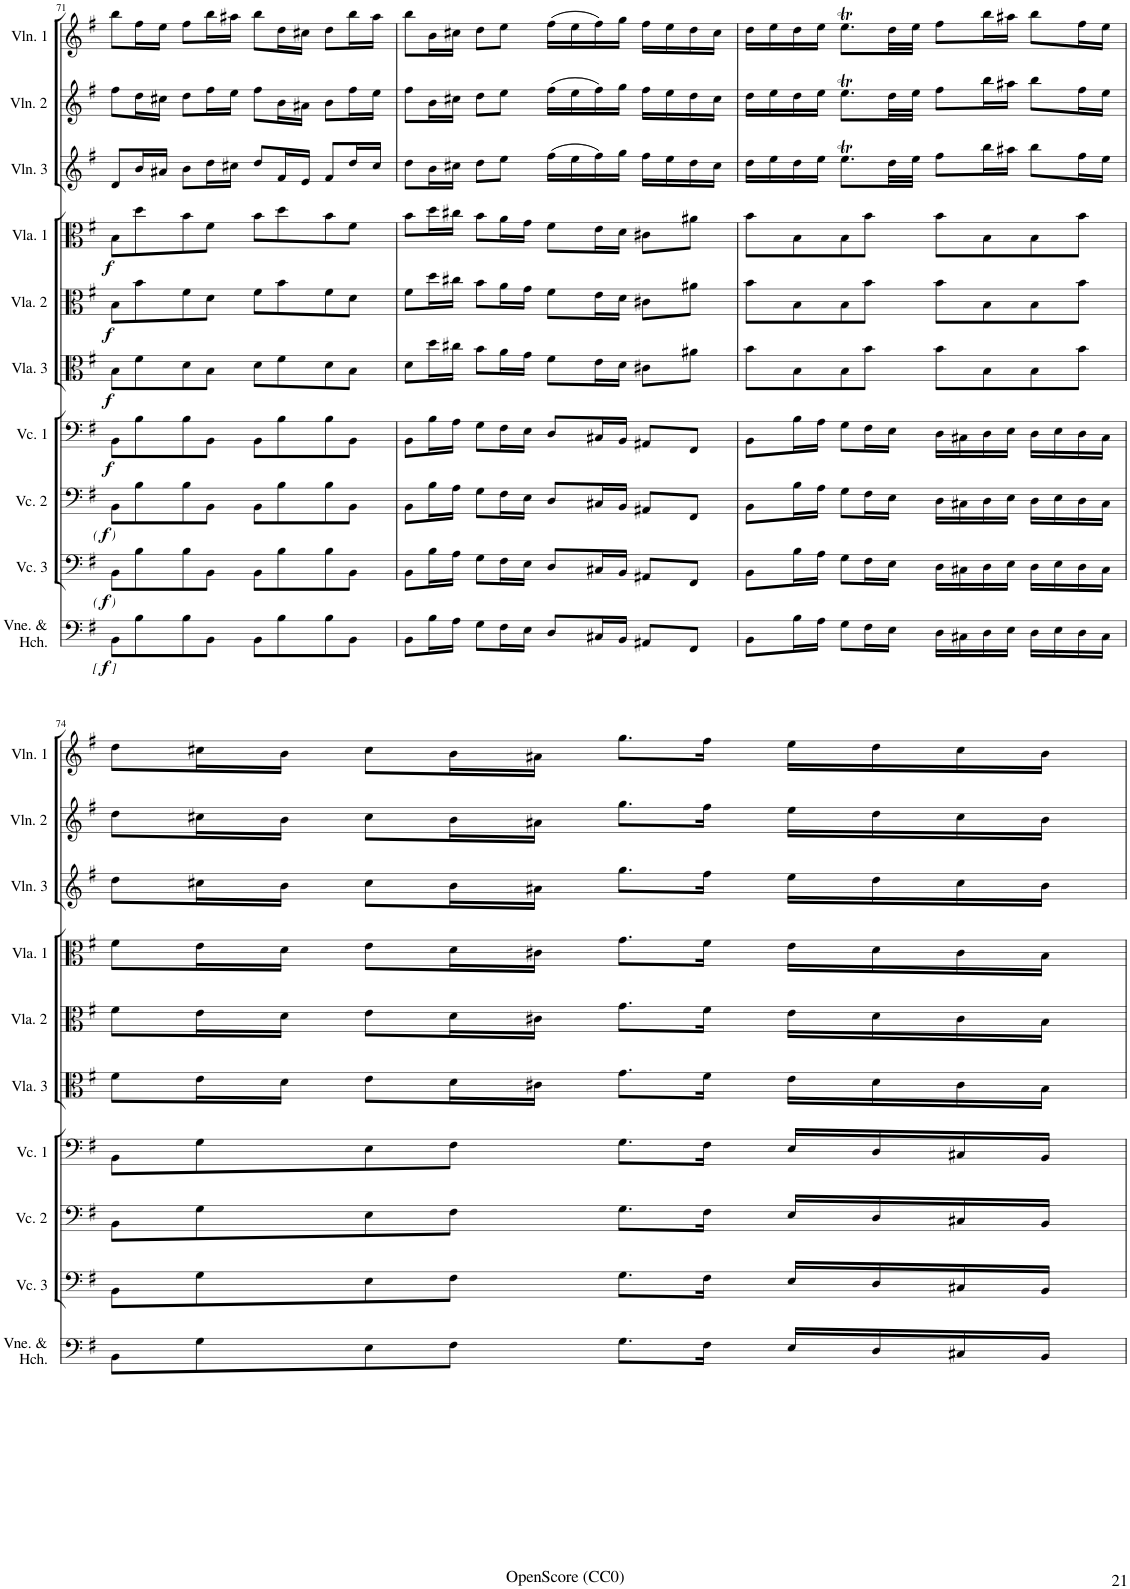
**kern	**dynam	**kern	**dynam	**kern	**dynam	**kern	**dynam	**kern	**dynam	**kern	**dynam	**kern	**dynam	**kern	**kern	**kern
*part10	*part10	*part9	*part9	*part8	*part8	*part7	*part7	*part6	*part6	*part5	*part5	*part4	*part4	*part3	*part2	*part1
*staff10	*staff10	*staff9	*staff9	*staff8	*staff8	*staff7	*staff7	*staff6	*staff6	*staff5	*staff5	*staff4	*staff4	*staff3	*staff2	*staff1
*I"Violone &amp; Harpsichord	*	*I"Violoncello 3	*	*I"Violoncello 2	*	*I"Violoncello 1	*	*I"Viola 3	*	*I"Viola 2	*	*I"Viola 1	*	*I"Violin 3	*I"Violin 2	*I"Violin 1
*I'Vne. &amp; Hch.	*	*I'Vc. 3	*	*I'Vc. 2	*	*I'Vc. 1	*	*I'Vla. 3	*	*I'Vla. 2	*	*I'Vla. 1	*	*I'Vln. 3	*I'Vln. 2	*I'Vln. 1
!!LO:PB:g=z
*clefF4	*	*clefF4	*	*clefF4	*	*clefF4	*	*clefC3	*	*clefC3	*	*clefC3	*	*clefG2	*clefG2	*clefG2
*k[f#]	*	*k[f#]	*	*k[f#]	*	*k[f#]	*	*k[f#]	*	*k[f#]	*	*k[f#]	*	*k[f#]	*k[f#]	*k[f#]
*M4/4	*	*M4/4	*	*M4/4	*	*M4/4	*	*M4/4	*	*M4/4	*	*M4/4	*	*M4/4	*M4/4	*M4/4
*met(c|)	*	*met(c|)	*	*met(c|)	*	*met(c|)	*	*met(c|)	*	*met(c|)	*	*met(c|)	*	*met(c|)	*met(c|)	*met(c|)
=71	=71	=71	=71	=71	=71	=71	=71	=71	=71	=71	=71	=71	=71	=71	=71	=71
!	!LO:DY:b	!	!	!	!	!	!	!	!	!	!	!	!	!	!	!
!	!LO:DY:n=1:b	!	!	!	!	!	!	!	!	!	!	!	!	!	!	!
!	!LO:DY:n=2:b	!	!LO:DY:b	!	!	!	!	!	!	!	!	!	!	!	!	!
!	!	!	!LO:DY:n=1:b	!	!	!	!	!	!	!	!	!	!	!	!	!
!	!	!	!LO:DY:n=2:b	!	!LO:DY:b	!	!	!	!	!	!	!	!	!	!	!
!	!	!	!	!	!LO:DY:n=1:b	!	!	!	!	!	!	!	!	!	!	!
!	!	!	!	!	!LO:DY:n=2:b	!	!LO:DY:b	!	!LO:DY:b	!	!LO:DY:b	!	!LO:DY:b	!	!	!
8BB\L	other-dynamics f other-dynamics	8BB\L	other-dynamics f other-dynamics	8BB\L	other-dynamics f other-dynamics	8BB\L	f	8B\L	f	8B\L	f	8B\L	f	8d/L	8ff#\L	8bb\L
8B\	.	8B\	.	8B\	.	8B\	.	8f#\	.	8b\	.	8dd\	.	16b/L	16dd\L	16ff#\L
.	.	.	.	.	.	.	.	.	.	.	.	.	.	16a#X/JJ	16cc#X\JJ	16ee\JJ
8B\	.	8B\	.	8B\	.	8B\	.	8d\	.	8f#\	.	8b\	.	8b\L	8dd\L	8ff#\L
8BB\J	.	8BB\J	.	8BB\J	.	8BB\J	.	8B\J	.	8d\J	.	8f#\J	.	16dd\L	16ff#\L	16bb\L
.	.	.	.	.	.	.	.	.	.	.	.	.	.	16cc#X\JJ	16ee\JJ	16aa#X\JJ
8BB\L	.	8BB\L	.	8BB\L	.	8BB\L	.	8d\L	.	8f#\L	.	8b\L	.	8dd/L	8ff#\L	8bb\L
8B\	.	8B\	.	8B\	.	8B\	.	8f#\	.	8b\	.	8dd\	.	16f#/L	16b\L	16dd\L
.	.	.	.	.	.	.	.	.	.	.	.	.	.	16e/JJ	16a#X\JJ	16cc#X\JJ
8B\	.	8B\	.	8B\	.	8B\	.	8d\	.	8f#\	.	8b\	.	8f#/L	8b\L	8dd\L
8BB\J	.	8BB\J	.	8BB\J	.	8BB\J	.	8B\J	.	8d\J	.	8f#\J	.	16dd/L	16ff#\L	16bb\L
.	.	.	.	.	.	.	.	.	.	.	.	.	.	16cc#/JJ	16ee\JJ	16aa#\JJ
=72	=72	=72	=72	=72	=72	=72	=72	=72	=72	=72	=72	=72	=72	=72	=72	=72
8BB\L	.	8BB\L	.	8BB\L	.	8BB\L	.	8d\L	.	8f#\L	.	8b\L	.	8dd\L	8ff#\L	8bb\L
16B\L	.	16B\L	.	16B\L	.	16B\L	.	16dd\L	.	16dd\L	.	16dd\L	.	16b\L	16b\L	16b\L
16A\JJ	.	16A\JJ	.	16A\JJ	.	16A\JJ	.	16cc#X\JJ	.	16cc#X\JJ	.	16cc#X\JJ	.	16cc#X\JJ	16cc#X\JJ	16cc#X\JJ
8G\L	.	8G\L	.	8G\L	.	8G\L	.	8b\L	.	8b\L	.	8b\L	.	8dd\L	8dd\L	8dd\L
16F#\L	.	16F#\L	.	16F#\L	.	16F#\L	.	16a\L	.	16a\L	.	16a\L	.	8ee\J	8ee\J	8ee\J
16E\JJ	.	16E\JJ	.	16E\JJ	.	16E\JJ	.	16g\JJ	.	16g\JJ	.	16g\JJ	.	.	.	.
8D/L	.	8D/L	.	8D/L	.	8D/L	.	8f#\L	.	8f#\L	.	8f#\L	.	(16ff#\LL	(16ff#\LL	(16ff#\LL
.	.	.	.	.	.	.	.	.	.	.	.	.	.	16ee\	16ee\	16ee\
16C#X/L	.	16C#X/L	.	16C#X/L	.	16C#X/L	.	16e\L	.	16e\L	.	16e\L	.	16ff#\)	16ff#\)	16ff#\)
16BB/JJ	.	16BB/JJ	.	16BB/JJ	.	16BB/JJ	.	16d\JJ	.	16d\JJ	.	16d\JJ	.	16gg\JJ	16gg\JJ	16gg\JJ
8AA#X/L	.	8AA#X/L	.	8AA#X/L	.	8AA#X/L	.	8c#X\L	.	8c#X\L	.	8c#X\L	.	16ff#\LL	16ff#\LL	16ff#\LL
.	.	.	.	.	.	.	.	.	.	.	.	.	.	16ee\	16ee\	16ee\
8FF#/J	.	8FF#/J	.	8FF#/J	.	8FF#/J	.	8a#X\J	.	8a#X\J	.	8a#X\J	.	16dd\	16dd\	16dd\
.	.	.	.	.	.	.	.	.	.	.	.	.	.	16cc#\JJ	16cc#\JJ	16cc#\JJ
=73	=73	=73	=73	=73	=73	=73	=73	=73	=73	=73	=73	=73	=73	=73	=73	=73
8BB\L	.	8BB\L	.	8BB\L	.	8BB\L	.	8b\L	.	8b\L	.	8b\L	.	16dd\LL	16dd\LL	16dd\LL
.	.	.	.	.	.	.	.	.	.	.	.	.	.	16ee\	16ee\	16ee\
16B\L	.	16B\L	.	16B\L	.	16B\L	.	8B\	.	8B\	.	8B\	.	16dd\	16dd\	16dd\
16A\JJ	.	16A\JJ	.	16A\JJ	.	16A\JJ	.	.	.	.	.	.	.	16ee\JJ	16ee\JJ	16ee\JJ
8G\L	.	8G\L	.	8G\L	.	8G\L	.	8B\	.	8B\	.	8B\	.	8.eeT\L	8.eeT\L	8.eeT\L
16F#\L	.	16F#\L	.	16F#\L	.	16F#\L	.	8b\J	.	8b\J	.	8b\J	.	.	.	.
16E\JJ	.	16E\JJ	.	16E\JJ	.	16E\JJ	.	.	.	.	.	.	.	32dd\LL	32dd\LL	32dd\LL
.	.	.	.	.	.	.	.	.	.	.	.	.	.	32ee\JJJ	32ee\JJJ	32ee\JJJ
16D\LL	.	16D\LL	.	16D\LL	.	16D\LL	.	8b\L	.	8b\L	.	8b\L	.	8ff#\L	8ff#\L	8ff#\L
16C#X\	.	16C#X\	.	16C#X\	.	16C#X\	.	.	.	.	.	.	.	.	.	.
16D\	.	16D\	.	16D\	.	16D\	.	8B\	.	8B\	.	8B\	.	16bb\L	16bb\L	16bb\L
16E\JJ	.	16E\JJ	.	16E\JJ	.	16E\JJ	.	.	.	.	.	.	.	16aa#X\JJ	16aa#X\JJ	16aa#X\JJ
16D\LL	.	16D\LL	.	16D\LL	.	16D\LL	.	8B\	.	8B\	.	8B\	.	8bb\L	8bb\L	8bb\L
16E\	.	16E\	.	16E\	.	16E\	.	.	.	.	.	.	.	.	.	.
16D\	.	16D\	.	16D\	.	16D\	.	8b\J	.	8b\J	.	8b\J	.	16ff#\L	16ff#\L	16ff#\L
16C#\JJ	.	16C#\JJ	.	16C#\JJ	.	16C#\JJ	.	.	.	.	.	.	.	16ee\JJ	16ee\JJ	16ee\JJ
!!LO:LB:g=z
=74	=74	=74	=74	=74	=74	=74	=74	=74	=74	=74	=74	=74	=74	=74	=74	=74
8BB\L	.	8BB\L	.	8BB\L	.	8BB\L	.	8f#\L	.	8f#\L	.	8f#\L	.	8dd\L	8dd\L	8dd\L
8G\	.	8G\	.	8G\	.	8G\	.	16e\L	.	16e\L	.	16e\L	.	16cc#X\L	16cc#X\L	16cc#X\L
.	.	.	.	.	.	.	.	16d\JJ	.	16d\JJ	.	16d\JJ	.	16b\JJ	16b\JJ	16b\JJ
8E\	.	8E\	.	8E\	.	8E\	.	8e\L	.	8e\L	.	8e\L	.	8cc#\L	8cc#\L	8cc#\L
8F#\J	.	8F#\J	.	8F#\J	.	8F#\J	.	16d\L	.	16d\L	.	16d\L	.	16b\L	16b\L	16b\L
.	.	.	.	.	.	.	.	16c#X\JJ	.	16c#X\JJ	.	16c#X\JJ	.	16a#X\JJ	16a#X\JJ	16a#X\JJ
8.G\L	.	8.G\L	.	8.G\L	.	8.G\L	.	8.g\L	.	8.g\L	.	8.g\L	.	8.gg\L	8.gg\L	8.gg\L
16F#\Jk	.	16F#\Jk	.	16F#\Jk	.	16F#\Jk	.	16f#\Jk	.	16f#\Jk	.	16f#\Jk	.	16ff#\Jk	16ff#\Jk	16ff#\Jk
16E/LL	.	16E/LL	.	16E/LL	.	16E/LL	.	16e\LL	.	16e\LL	.	16e\LL	.	16ee\LL	16ee\LL	16ee\LL
16D/	.	16D/	.	16D/	.	16D/	.	16d\	.	16d\	.	16d\	.	16dd\	16dd\	16dd\
16C#X/	.	16C#X/	.	16C#X/	.	16C#X/	.	16c#\	.	16c#\	.	16c#\	.	16cc#\	16cc#\	16cc#\
16BB/JJ	.	16BB/JJ	.	16BB/JJ	.	16BB/JJ	.	16B\JJ	.	16B\JJ	.	16B\JJ	.	16b\JJ	16b\JJ	16b\JJ
=	=	=	=	=	=	=	=	=	=	=	=	=	=	=	=	=
*-	*-	*-	*-	*-	*-	*-	*-	*-	*-	*-	*-	*-	*-	*-	*-	*-
